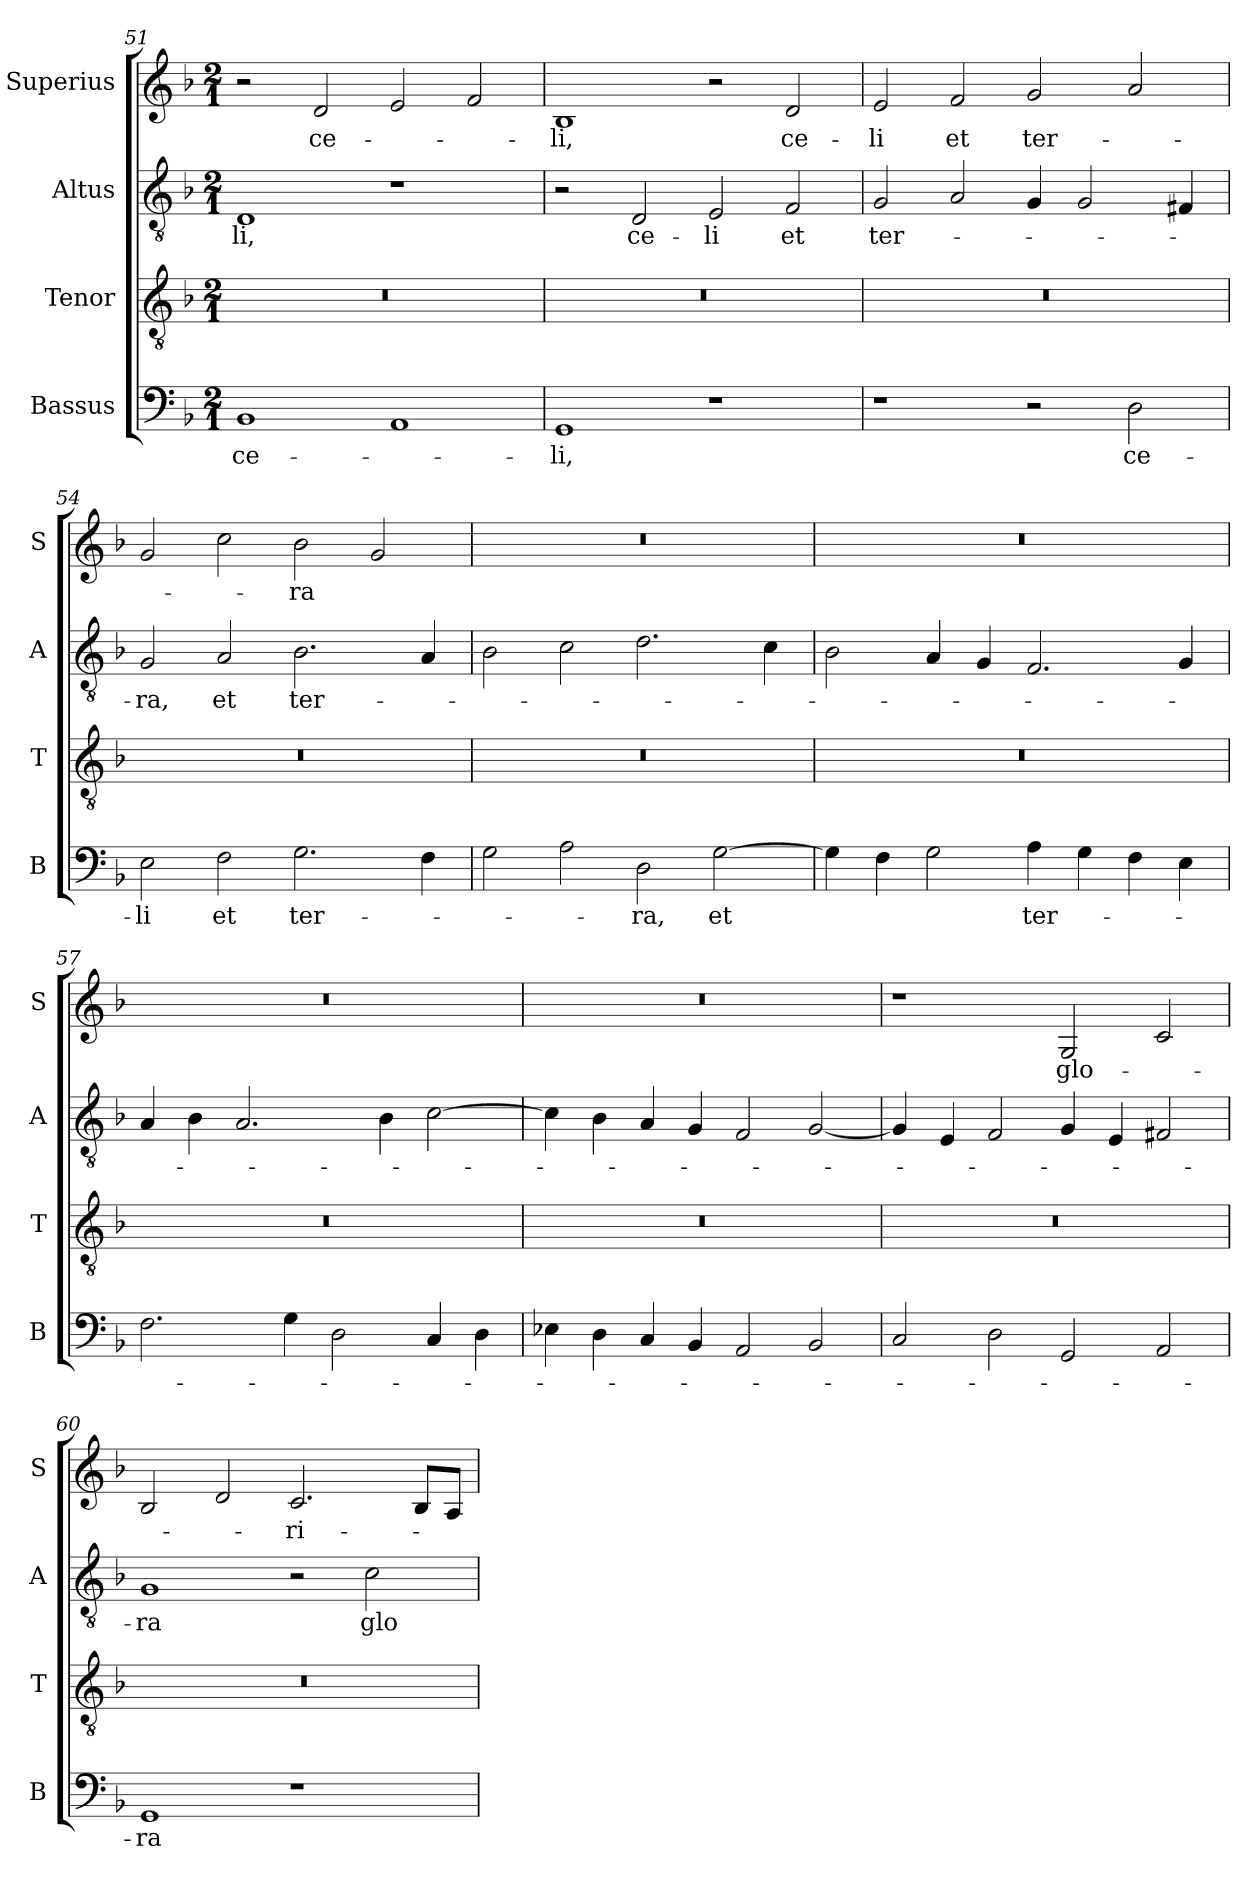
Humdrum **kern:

**kern	**text	**kern	**kern	**text	**kern	**text
*part4	*part4	*part3	*part2	*part2	*part1	*part1
*staff4	*staff4	*staff3	*staff2	*staff2	*staff1	*staff1
*I"Bassus	*	*I"Tenor	*I"Altus	*	*I"Superius	*
*I'B	*	*I'T	*I'A	*	*I'S	*
*clefF4	*	*clefGv2	*clefGv2	*	*clefG2	*
*k[b-]	*	*k[b-]	*k[b-]	*	*k[b-]	*
*M2/1	*	*M2/1	*M2/1	*	*M2/1	*
=51	=51	=51	=51	=51	=51	=51
1BB-	ce-	0r	1D	-li,	2r	.
.	.	.	.	.	2d	ce-
1AA	.	.	1r	.	2e	.
.	.	.	.	.	2f	.
=52	=52	=52	=52	=52	=52	=52
1GG	-li,	0r	2r	.	1B-	-li,
!	!	!	!	!LO:LY:i	!	!
.	.	.	2D	ce-	.	.
!	!	!	!	!LO:LY:i	!	!
1r	.	.	2E	-li	2r	.
!	!	!	!	!	!	!LO:LY:i
.	.	.	2F	et	2d	ce-
=53	=53	=53	=53	=53	=53	=53
!	!	!	!	!	!	!LO:LY:i
1r	.	0r	2G	ter-	2e	-li
.	.	.	2A	.	2f	et
2r	.	.	4G	.	2g	ter-
.	.	.	2G	.	.	.
!	!LO:LY:i	!	!	!	!	!
2D	ce-	.	.	.	2a	.
.	.	.	4F#X	.	.	.
=54	=54	=54	=54	=54	=54	=54
!	!LO:LY:i	!	!	!	!	!
2E	-li	0r	2G	-ra,	2g	.
!	!	!	!	!LO:LY:i	!	!
2F	et	.	2A	et	2cc	.
!	!	!	!	!LO:LY:i	!	!
2.G	ter-	.	2.B-	ter-	2b-	-ra
.	.	.	.	.	2g	.
4F	.	.	4A	.	.	.
=55	=55	=55	=55	=55	=55	=55
2G	.	0r	2B-	.	0r	.
2A	.	.	2c	.	.	.
2D	-ra,	.	2.d	.	.	.
!	!LO:LY:i	!	!	!	!	!
[2G	et	.	.	.	.	.
.	.	.	4c	.	.	.
=56	=56	=56	=56	=56	=56	=56
4G]	.	0r	2B-	.	0r	.
4F	.	.	.	.	.	.
2G	.	.	4A	.	.	.
.	.	.	4G	.	.	.
!	!LO:LY:i	!	!	!	!	!
4A	ter-	.	2.F	.	.	.
4G	.	.	.	.	.	.
4F	.	.	.	.	.	.
4E	.	.	4G	.	.	.
=57	=57	=57	=57	=57	=57	=57
2.F	.	0r	4A	.	0r	.
.	.	.	4B-	.	.	.
.	.	.	2.A	.	.	.
4G	.	.	.	.	.	.
2D	.	.	.	.	.	.
.	.	.	4B-	.	.	.
4C	.	.	[2c	.	.	.
4D	.	.	.	.	.	.
=58	=58	=58	=58	=58	=58	=58
4E-X	.	0r	4c]	.	0r	.
4D	.	.	4B-	.	.	.
4C	.	.	4A	.	.	.
4BB-	.	.	4G	.	.	.
2AA	.	.	2F	.	.	.
2BB-	.	.	[2G	.	.	.
=59	=59	=59	=59	=59	=59	=59
2C	.	0r	4G]	.	1r	.
.	.	.	4E	.	.	.
2D	.	.	2F	.	.	.
!	!	!	!	!	!	!LO:LY:i
2GG	.	.	4G	.	2G	glo-
.	.	.	4E	.	.	.
2AA	.	.	2F#X	.	2c	.
=60	=60	=60	=60	=60	=60	=60
!	!LO:LY:i	!	!	!LO:LY:i	!	!
1GG	-ra	0r	1G	-ra	2B-	.
.	.	.	.	.	2d	.
!	!	!	!	!	!	!LO:LY:i
1r	.	.	2r	.	2.c	-ri-
.	.	.	2c	glo-	.	.
.	.	.	.	.	8B-L	.
.	.	.	.	.	8AJ	.
=	=	=	=	=	=	=
*-	*-	*-	*-	*-	*-	*-
